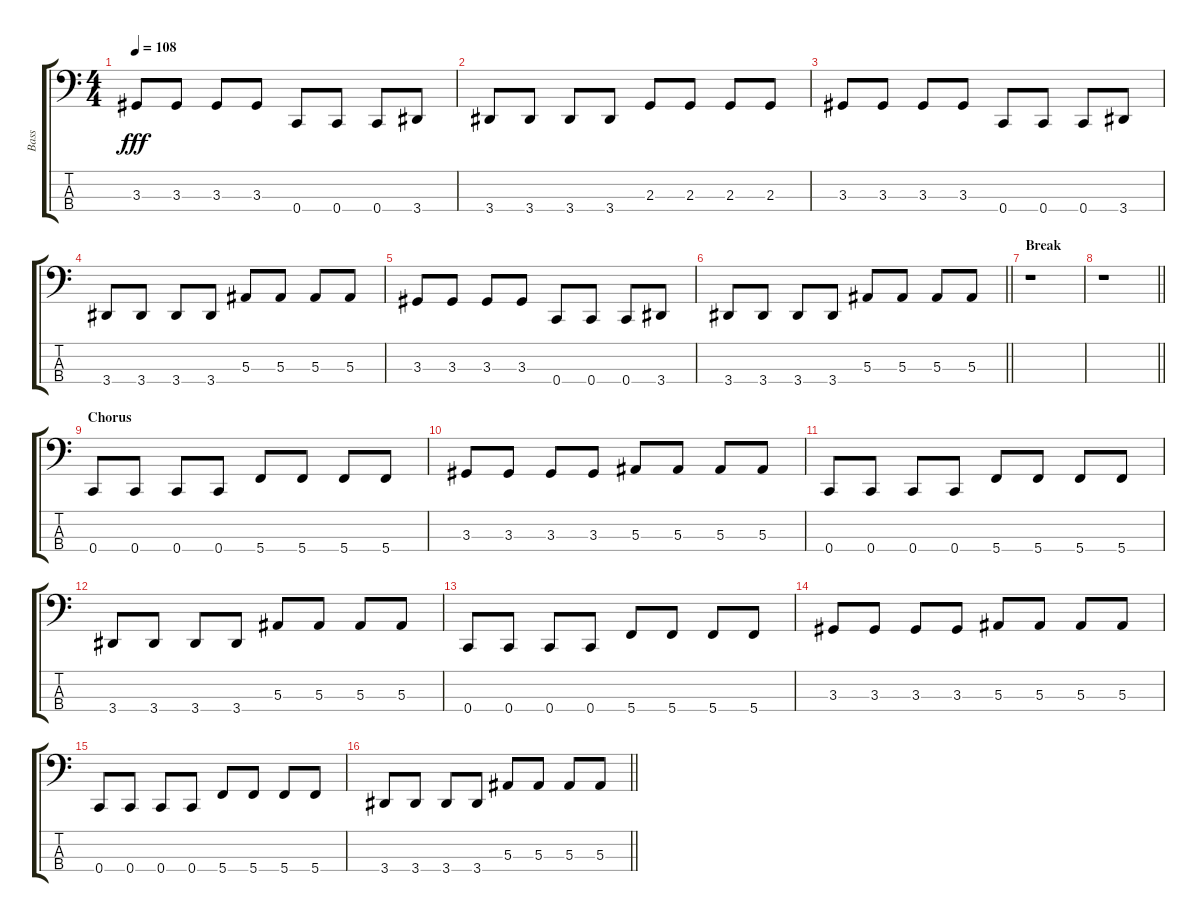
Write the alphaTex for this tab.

\track ("Bass" "Bass") {instrument electricbasspick}
\staff {score tabs}
\tuning (Eb2 Bb1 F1 C1) {hide}
\ts (4 4)
\tempo 108
\clef f4
\ks c
3.3.8{dy fff} 3.3.8 3.3.8 3.3.8 0.4.8 0.4.8 0.4.8 3.4.8 |
3.4.8 3.4.8 3.4.8 3.4.8 2.3.8 2.3.8 2.3.8 2.3.8 |
3.3.8 3.3.8 3.3.8 3.3.8 0.4.8 0.4.8 0.4.8 3.4.8 |
3.4.8 3.4.8 3.4.8 3.4.8 5.3.8 5.3.8 5.3.8 5.3.8 |
3.3.8 3.3.8 3.3.8 3.3.8 0.4.8 0.4.8 0.4.8 3.4.8 |
\barLineRight lightlight
3.4.8 3.4.8 3.4.8 3.4.8 5.3.8 5.3.8 5.3.8 5.3.8 |
\section ("" "Break")
r.1 |
\barLineRight lightlight
r.1 |
\section ("" "Chorus")
0.4.8 0.4.8 0.4.8 0.4.8 5.4.8 5.4.8 5.4.8 5.4.8 |
3.3.8 3.3.8 3.3.8 3.3.8 5.3.8 5.3.8 5.3.8 5.3.8 |
0.4.8 0.4.8 0.4.8 0.4.8 5.4.8 5.4.8 5.4.8 5.4.8 |
3.4.8 3.4.8 3.4.8 3.4.8 5.3.8 5.3.8 5.3.8 5.3.8 |
0.4.8 0.4.8 0.4.8 0.4.8 5.4.8 5.4.8 5.4.8 5.4.8 |
3.3.8 3.3.8 3.3.8 3.3.8 5.3.8 5.3.8 5.3.8 5.3.8 |
0.4.8 0.4.8 0.4.8 0.4.8 5.4.8 5.4.8 5.4.8 5.4.8 |
\barLineRight lightlight
3.4.8 3.4.8 3.4.8 3.4.8 5.3.8 5.3.8 5.3.8 5.3.8
